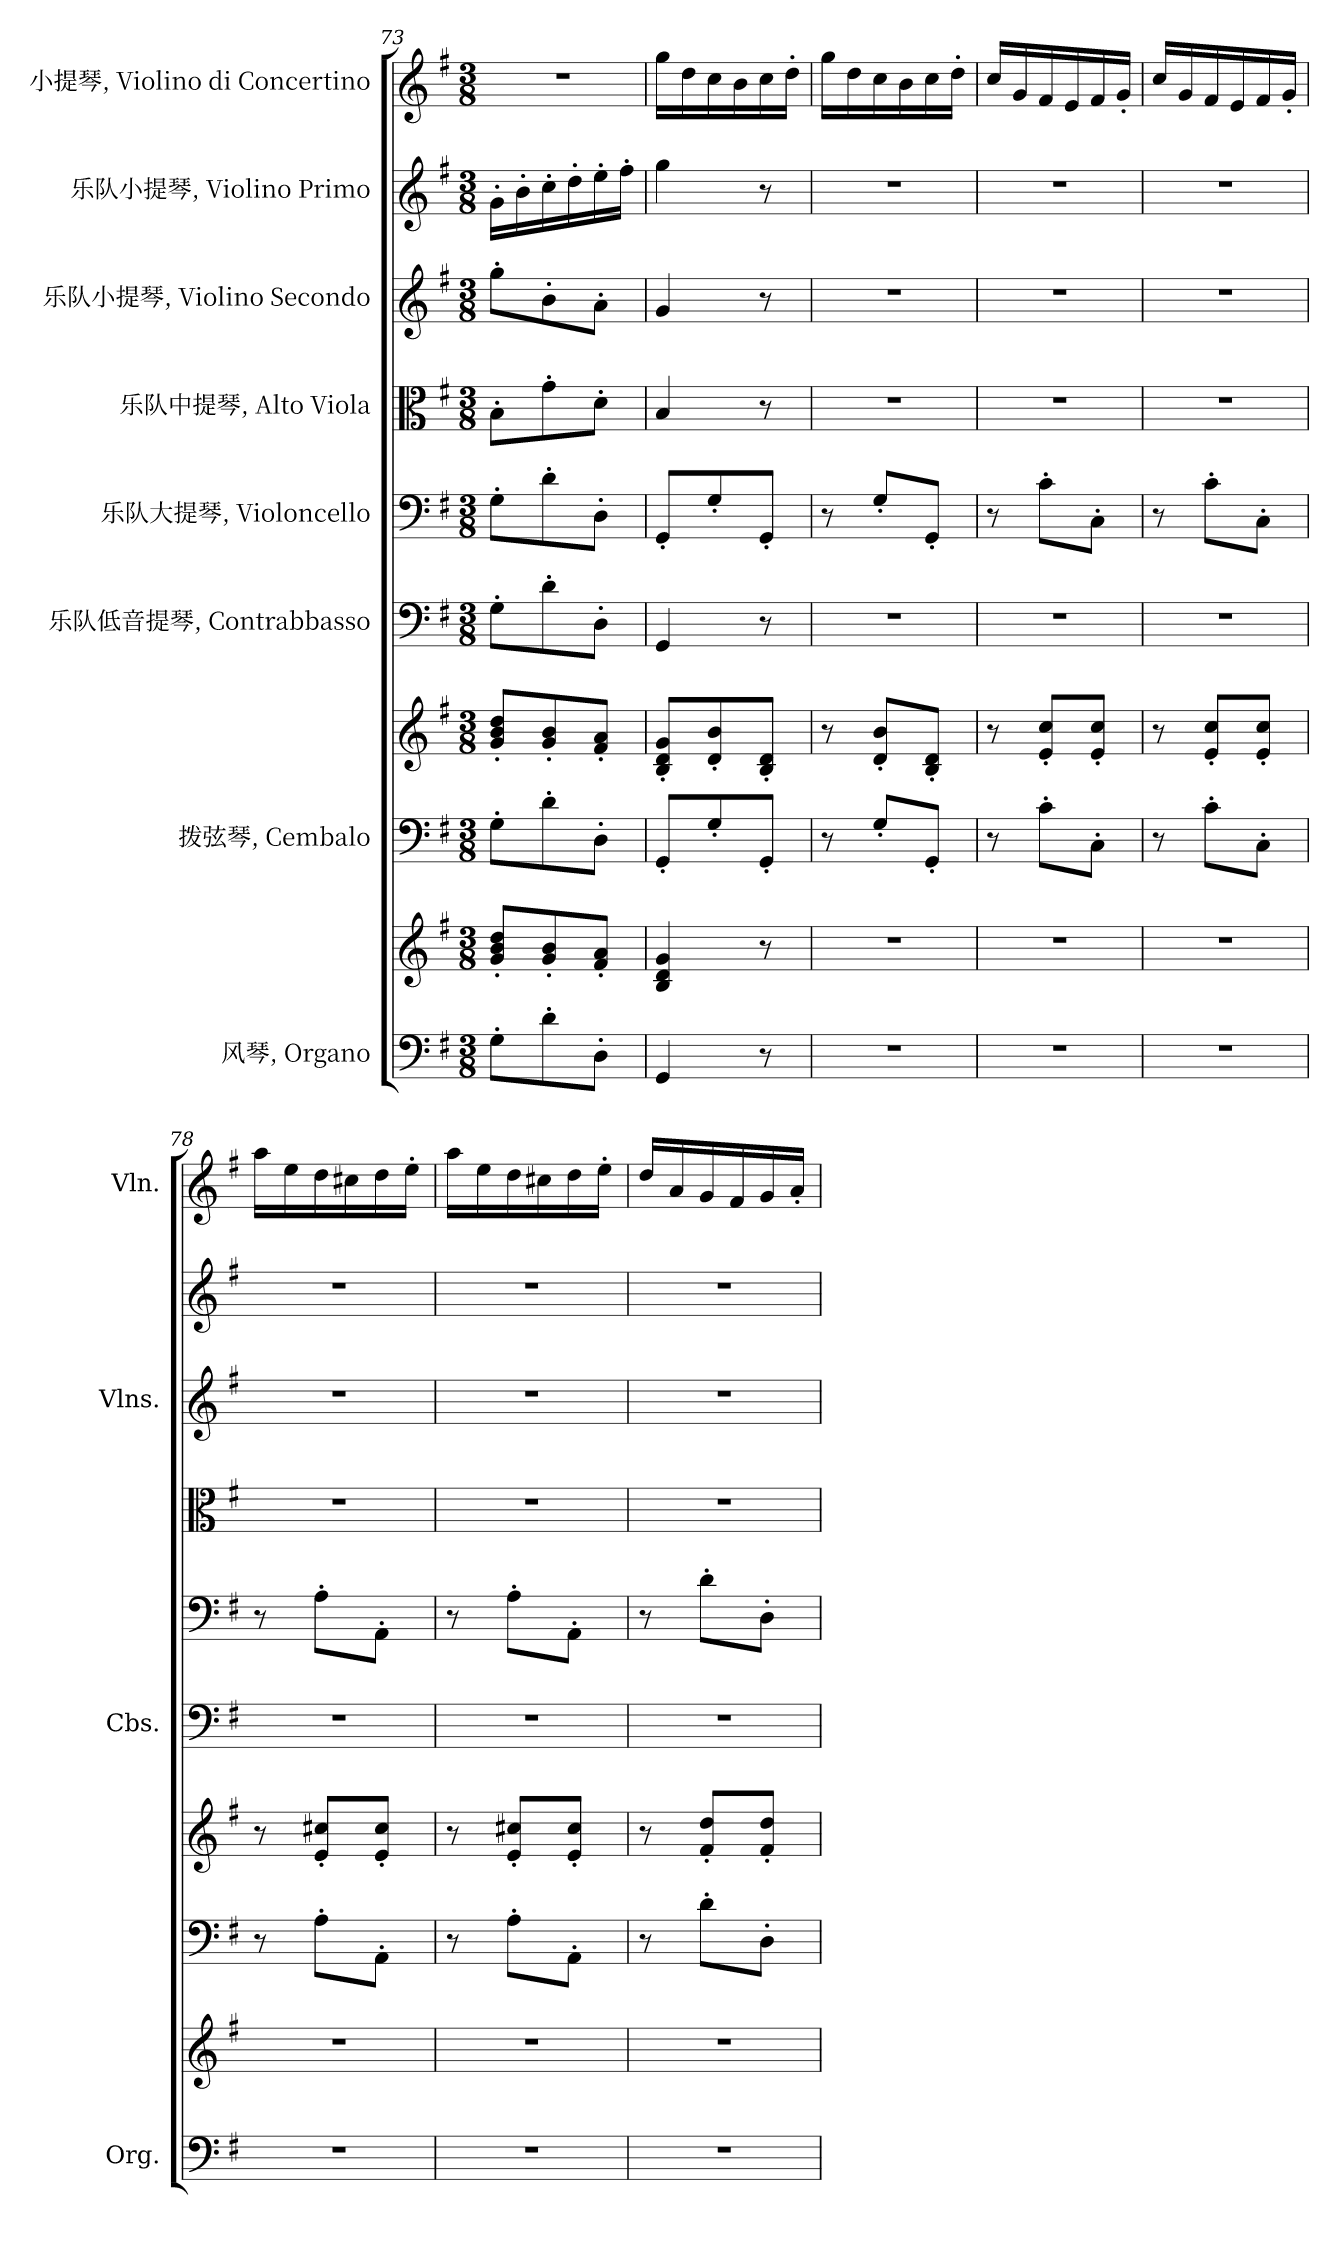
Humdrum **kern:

**kern	**kern	**kern	**kern	**kern	**kern	**kern	**kern	**kern	**kern
*part8	*part8	*part7	*part7	*part6	*part5	*part4	*part3	*part2	*part1
*staff10	*staff9	*staff8	*staff7	*staff6	*staff5	*staff4	*staff3	*staff2	*staff1
*I"风琴, Organo	*	*I"拨弦琴, Cembalo	*	*I"乐队低音提琴, Contrabbasso	*I"乐队大提琴, Violoncello	*I"乐队中提琴, Alto Viola	*I"乐队小提琴, Violino Secondo	*I"乐队小提琴, Violino Primo	*I"小提琴, Violino di Concertino
*I'Org.	*	*	*	*I'Cbs.	*	*	*I'Vlns.	*	*I'Vln.
*clefF4	*clefG2	*clefF4	*clefG2	*clefF4	*clefF4	*clefC3	*clefG2	*clefG2	*clefG2
*	*	*	*	*ITrd7c12	*	*	*	*	*
*k[f#]	*k[f#]	*k[f#]	*k[f#]	*k[f#]	*k[f#]	*k[f#]	*k[f#]	*k[f#]	*k[f#]
*M3/8	*M3/8	*M3/8	*M3/8	*M3/8	*M3/8	*M3/8	*M3/8	*M3/8	*M3/8
=73	=73	=73	=73	=73	=73	=73	=73	=73	=73
8G'\L	8g/' 8b/' 8dd/'L	8G'\L	8g/' 8b/' 8dd/'L	8GG'\L	8G'\L	8B'\L	8gg'\L	16g'\LL	4.r
.	.	.	.	.	.	.	.	16b'\	.
8d'\	8g/' 8b/'	8d'\	8g/' 8b/'	8D'\	8d'\	8g'\	8b'\	16cc'\	.
.	.	.	.	.	.	.	.	16dd'\	.
8D'\J	8f#/' 8a/'J	8D'\J	8f#/' 8a/'J	8DD'\J	8D'\J	8d'\J	8a'\J	16ee'\	.
.	.	.	.	.	.	.	.	16ff#'\JJ	.
=74	=74	=74	=74	=74	=74	=74	=74	=74	=74
4GG/	4B/ 4d/ 4g/	8GG'/L	8B/' 8d/' 8g/'L	4GGG/	8GG'/L	4B/	4g/	4gg\	16gg\LL
.	.	.	.	.	.	.	.	.	16dd\
.	.	8G'/	8d/' 8b/'	.	8G'/	.	.	.	16cc\
.	.	.	.	.	.	.	.	.	16b\
8r	8r	8GG'/J	8B/' 8d/'J	8r	8GG'/J	8r	8r	8r	16cc\
.	.	.	.	.	.	.	.	.	16dd'\JJ
=75	=75	=75	=75	=75	=75	=75	=75	=75	=75
4.r	4.r	8r	8r	4.r	8r	4.r	4.r	4.r	16gg\LL
.	.	.	.	.	.	.	.	.	16dd\
.	.	8G'/L	8d/' 8b/'L	.	8G'/L	.	.	.	16cc\
.	.	.	.	.	.	.	.	.	16b\
.	.	8GG'/J	8B/' 8d/'J	.	8GG'/J	.	.	.	16cc\
.	.	.	.	.	.	.	.	.	16dd'\JJ
=76	=76	=76	=76	=76	=76	=76	=76	=76	=76
4.r	4.r	8r	8r	4.r	8r	4.r	4.r	4.r	16cc/LL
.	.	.	.	.	.	.	.	.	16g/
.	.	8c'\L	8e/' 8cc/'L	.	8c'\L	.	.	.	16f#/
.	.	.	.	.	.	.	.	.	16e/
.	.	8C'\J	8e/' 8cc/'J	.	8C'\J	.	.	.	16f#/
.	.	.	.	.	.	.	.	.	16g'/JJ
!!LO:PB:g=z
=77	=77	=77	=77	=77	=77	=77	=77	=77	=77
4.r	4.r	8r	8r	4.r	8r	4.r	4.r	4.r	16cc/LL
.	.	.	.	.	.	.	.	.	16g/
.	.	8c'\L	8e/' 8cc/'L	.	8c'\L	.	.	.	16f#/
.	.	.	.	.	.	.	.	.	16e/
.	.	8C'\J	8e/' 8cc/'J	.	8C'\J	.	.	.	16f#/
.	.	.	.	.	.	.	.	.	16g'/JJ
=78	=78	=78	=78	=78	=78	=78	=78	=78	=78
4.r	4.r	8r	8r	4.r	8r	4.r	4.r	4.r	16aa\LL
.	.	.	.	.	.	.	.	.	16ee\
.	.	8A'\L	8e/' 8cc#X/'L	.	8A'\L	.	.	.	16dd\
.	.	.	.	.	.	.	.	.	16cc#X\
.	.	8AA'\J	8e/' 8cc#/'J	.	8AA'\J	.	.	.	16dd\
.	.	.	.	.	.	.	.	.	16ee'\JJ
=79	=79	=79	=79	=79	=79	=79	=79	=79	=79
4.r	4.r	8r	8r	4.r	8r	4.r	4.r	4.r	16aa\LL
.	.	.	.	.	.	.	.	.	16ee\
.	.	8A'\L	8e/' 8cc#X/'L	.	8A'\L	.	.	.	16dd\
.	.	.	.	.	.	.	.	.	16cc#X\
.	.	8AA'\J	8e/' 8cc#/'J	.	8AA'\J	.	.	.	16dd\
.	.	.	.	.	.	.	.	.	16ee'\JJ
=80	=80	=80	=80	=80	=80	=80	=80	=80	=80
4.r	4.r	8r	8r	4.r	8r	4.r	4.r	4.r	16dd/LL
.	.	.	.	.	.	.	.	.	16a/
.	.	8d'\L	8f#/' 8dd/'L	.	8d'\L	.	.	.	16g/
.	.	.	.	.	.	.	.	.	16f#/
.	.	8D'\J	8f#/' 8dd/'J	.	8D'\J	.	.	.	16g/
.	.	.	.	.	.	.	.	.	16a'/JJ
=	=	=	=	=	=	=	=	=	=
*-	*-	*-	*-	*-	*-	*-	*-	*-	*-
